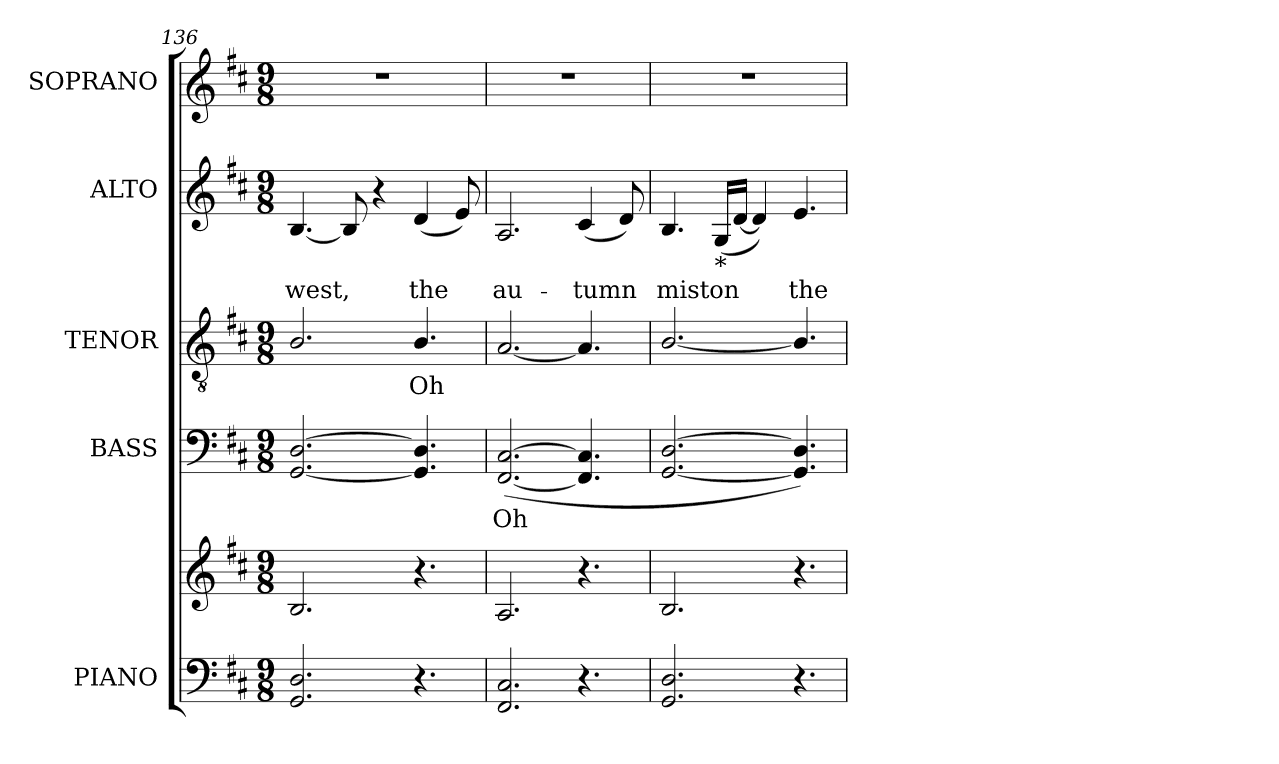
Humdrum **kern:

**kern	**kern	**kern	**text	**kern	**text	**kern	**text	**kern
*part5	*part5	*part4	*part4	*part3	*part3	*part2	*part2	*part1
*staff6	*staff5	*staff4	*staff4	*staff3	*staff3	*staff2	*staff2	*staff1
*I"PIANO	*	*I"BASS	*	*I"TENOR	*	*I"ALTO	*	*I"SOPRANO
*I'PNO.	*	*I'B.	*	*I'T.	*	*I'A.	*	*I'S.
*clefF4	*clefG2	*clefF4	*	*clefGv2	*	*clefG2	*	*clefG2
*	*	*	*	*ITrd7c12	*	*	*	*
*k[f#c#]	*k[f#c#]	*k[f#c#]	*	*k[f#c#]	*	*k[f#c#]	*	*k[f#c#]
*D:	*D:	*D:	*	*D:	*	*D:	*	*D:
*M9/8	*M9/8	*M9/8	*	*M9/8	*	*M9/8	*	*M9/8
=136	=136	=136	=136	=136	=136	=136	=136	=136
!	!	!	!	!	!	!	!LO:LY:b:color=#000000	!LO:N:vis=1
2.GGi/ 2.Di	2.Bi/	[2.GGi/ [2.Di	.	2.BBi/	.	[4.Bi/	west,	8%9r
.	.	.	.	.	.	8Bi/]	.	.
.	.	.	.	.	.	4r	.	.
!	!	!	!	!	!LO:LY:b:color=#000000	!	!	!
!	!	!	!	!	!	!	!LO:LY:b:color=#000000	!
4.r	4.r	4.GGi/] 4.Di]	.	4.BBi/	Oh	(4di/	the	.
.	.	.	.	.	.	8ei/)	.	.
=137	=137	=137	=137	=137	=137	=137	=137	=137
!	!	!	!LO:LY:b:color=#000000	!	!	!	!	!
!	!	!	!	!	!	!	!LO:LY:b:color=#000000	!LO:N:vis=1
2.FF#i/ 2.C#i	2.Ai/	([2.FF#i/ [2.C#i	Oh	[2.AAi/	.	2.Ai/	au-	8%9r
!	!	!	!	!	!	!	!LO:LY:b:color=#000000	!
4.r	4.r	4.FF#i/] 4.C#i]	.	4.AAi/]	.	(4c#i/	-tumn	.
.	.	.	.	.	.	8di/)	.	.
!!LO:LB:g=z
=138	=138	=138	=138	=138	=138	=138	=138	=138
!	!	!	!	!	!	!	!LO:LY:b:color=#000000	!LO:N:vis=1
2.GGi/ 2.Di	2.Bi/	[2.GGi/ [2.Di	.	[2.BBi/	.	4.Bi/	mist	8%9r
!	!	!	!	!	!	!LO:TX:b:t=*	!	!
!	!	!	!	!	!	!	!LO:LY:b:color=#000000	!
.	.	.	.	.	.	(16Gi/LL	on	.
.	.	.	.	.	.	[16di/JJ	.	.
.	.	.	.	.	.	4di/])	.	.
!	!	!	!	!	!	!	!LO:LY:b:color=#000000	!
4.r	4.r	4.GGi/] 4.Di])	.	4.BBi/]	.	4.ei/	the	.
=	=	=	=	=	=	=	=	=
*-	*-	*-	*-	*-	*-	*-	*-	*-
